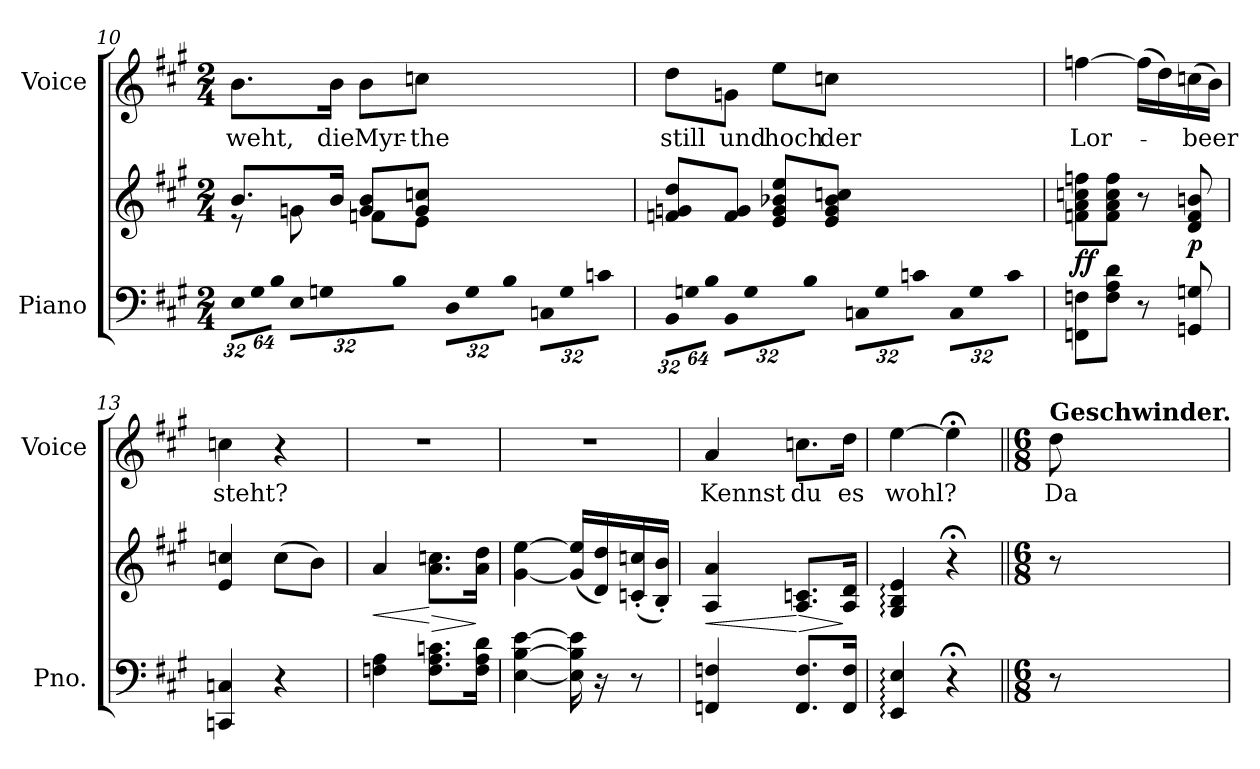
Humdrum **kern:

**kern	**kern	**dynam	**kern	**text
*part2	*part2	*part2	*part1	*part1
*staff3	*staff2	*staff2/3	*staff1	*staff1
*I"Piano	*	*	*I"Voice	*
*I'Pno.	*	*	*I'Voice	*
*clefF4	*clefG2	*	*clefG2	*
*k[f#c#g#]	*k[f#c#g#]	*	*k[f#c#g#]	*
*A:	*A:	*	*A:	*
*M2/4	*M2/4	*	*M2/4	*
*Xbrackettup	*	*	*	*
=10	=10	=10	=10	=10
!LO:N:vis=16	!	!	!	!
*	*^	*	*	*
!	!	!	!	!	!LO:LY:b:color=#000000
512%21Ei\LL	8.bi/L	8r	.	8.bi\L	weht,
!LO:N:vis=16	!	!	!	!	!
1024%43G#i\	.	.	.	.	.
!LO:N:vis=16	!	!	!	!	!
1024%43Bi\JJ	.	.	.	.	.
!LO:N:vis=16	!	!	!	!	!
512%21Ei\LL	.	8gni\	.	.	.
!LO:N:vis=16	!	!	!	!	!
1024%43Gni\	.	.	.	.	.
!	!	!	!	!	!LO:LY:b:color=#000000
.	16bi/Jk	.	.	16bi\Jk	die
!LO:N:vis=16	!	!	!	!	!
1024%43Bi\JJ	.	.	.	.	.
!LO:N:vis=16	!	!	!	!	!
!	!	!	!	!	!LO:LY:b:color=#000000
512%21Di\LL	8gi/ 8biL	8fni\L	.	8bi\L	Myr-
!LO:N:vis=16	!	!	!	!	!
1024%43Gi\	.	.	.	.	.
!LO:N:vis=16	!	!	!	!	!
1024%43Bi\JJ	.	.	.	.	.
!LO:N:vis=16	!	!	!	!	!
!	!	!	!	!	!LO:LY:b:color=#000000
512%21Cni\LL	8gi/ 8ccniJ	8ei\J	.	8ccni\J	-the
!LO:N:vis=16	!	!	!	!	!
1024%43Gi\	.	.	.	.	.
!LO:N:vis=16	!	!	!	!	!
1024%43cni\JJ	.	.	.	.	.
*	*v	*v	*	*	*
!!LO:LB:g=z
=11	=11	=11	=11	=11
!LO:N:vis=16	!	!	!	!
!	!	!	!	!LO:LY:b:color=#000000
512%21BBi\LL	8fni/ 8gni 8ddiL	.	8ddi\L	still
!LO:N:vis=16	!	!	!	!
1024%43Gni\	.	.	.	.
!LO:N:vis=16	!	!	!	!
1024%43Bi\JJ	.	.	.	.
!LO:N:vis=16	!	!	!	!
!	!	!	!	!LO:LY:b:color=#000000
512%21BBi\LL	8fi/ 8giJ	.	8gni\J	und
!LO:N:vis=16	!	!	!	!
1024%43Gi\	.	.	.	.
!LO:N:vis=16	!	!	!	!
1024%43Bi\JJ	.	.	.	.
!LO:N:vis=16	!	!	!	!
!	!	!	!	!LO:LY:b:color=#000000
512%21Cni\LL	8ei/ 8gi 8b-Xi 8eeiL	.	8eei\L	hoch
!LO:N:vis=16	!	!	!	!
1024%43Gi\	.	.	.	.
!LO:N:vis=16	!	!	!	!
1024%43cni\JJ	.	.	.	.
!LO:N:vis=16	!	!	!	!
!	!	!	!	!LO:LY:b:color=#000000
512%21Ci\LL	8ei/ 8gi 8b-i 8ccniJ	.	8ccni\J	der
!LO:N:vis=16	!	!	!	!
1024%43Gi\	.	.	.	.
!LO:N:vis=16	!	!	!	!
1024%43ci\JJ	.	.	.	.
=12	=12	=12	=12	=12
!	!	!	!	!LO:LY:b:color=#000000
8FFni\ 8FniL	8fni\ 8ai 8ccni 8ffniL	ff	[>4ffni\	Lor-
8Fi\ 8Ai 8diJ	8fi\ 8ai 8cci 8ffiJ	.	.	.
8r	8r	.	(16ffi\LL]	.
.	.	.	16ddi\)	.
!	!	!	!	!LO:LY:b:color=#000000
8GGni/ 8Gni	8di/ 8fi 8bni	p	(16ccni\	-beer
.	.	.	16bi\JJ)	.
=13	=13	=13	=13	=13
!	!	!	!	!LO:LY:b:color=#000000
4CCni/ 4Cni	4ei/ 4ccni	.	4ccni\	steht?
4r	(8cci\L	.	4r	.
.	8bi\J)	.	.	.
=14	=14	=14	=14	=14
!	!	!LO:HP:b	!LO:N:vis=1	!
4Fni\ 4Ai	4ai/	<	2r	.
!	!	!LO:HP:n=1:b	!	!
8.Fi\ 8.Ai 8.cniL	8.ai\ 8.ccniL	[ >	.	.
16Fi\ 16Ai 16diJk	16ai\ 16ddiJk	]	.	.
=15	=15	=15	=15	=15
!	!	!	!LO:N:vis=1	!
[<4Ei\ [>4Bi [>4ei	[<4g#i\ [>4eei	.	2r	.
16Ei\] 16Bi] 16ei]	(16g#i/] 16eei]LL	.	.	.
16r	16di/ 16ddi)	.	.	.
8r	(16cni/' 16ccni'	.	.	.
.	16Bi/' 16bi'JJ)	.	.	.
=16	=16	=16	=16	=16
!	!	!LO:HP:b	!	!
!	!	!	!	!LO:LY:b:color=#000000
4FFni/ 4Fni	4Ai/ 4ai	<	4ai/	Kennst
!	!	!LO:HP:n=1:b	!	!
!	!	!	!	!LO:LY:b:color=#000000
8.FFi/ 8.FiL	8.Ai/ 8.cniL	[ >	8.ccni\L	du
!	!	!	!	!LO:LY:b:color=#000000
16FFi/ 16FiJk	16Ai/ 16diJk	]	16ddi\Jk	es
=17	=17	=17	=17	=17
!	!	!	!	!LO:LY:b:color=#000000
4EEi/: 4Ei:	4G#i/: 4Bi: 4ei:	.	[>4eei\	wohl?
4r;	4r;	.	4ee;i\]	.
!!LO:LB:g=z
=17||	=17||	=17||	=17||	=17||
*M6/8	*M6/8	*	*M6/8	*
!	!	!	!LO:TX:a:B:t=Geschwinder.	!
!	!	!	!	!LO:LY:b:color=#000000
8r	8r	.	8ddi\	Da-
=	=	=	=	=
*-	*-	*-	*-	*-
